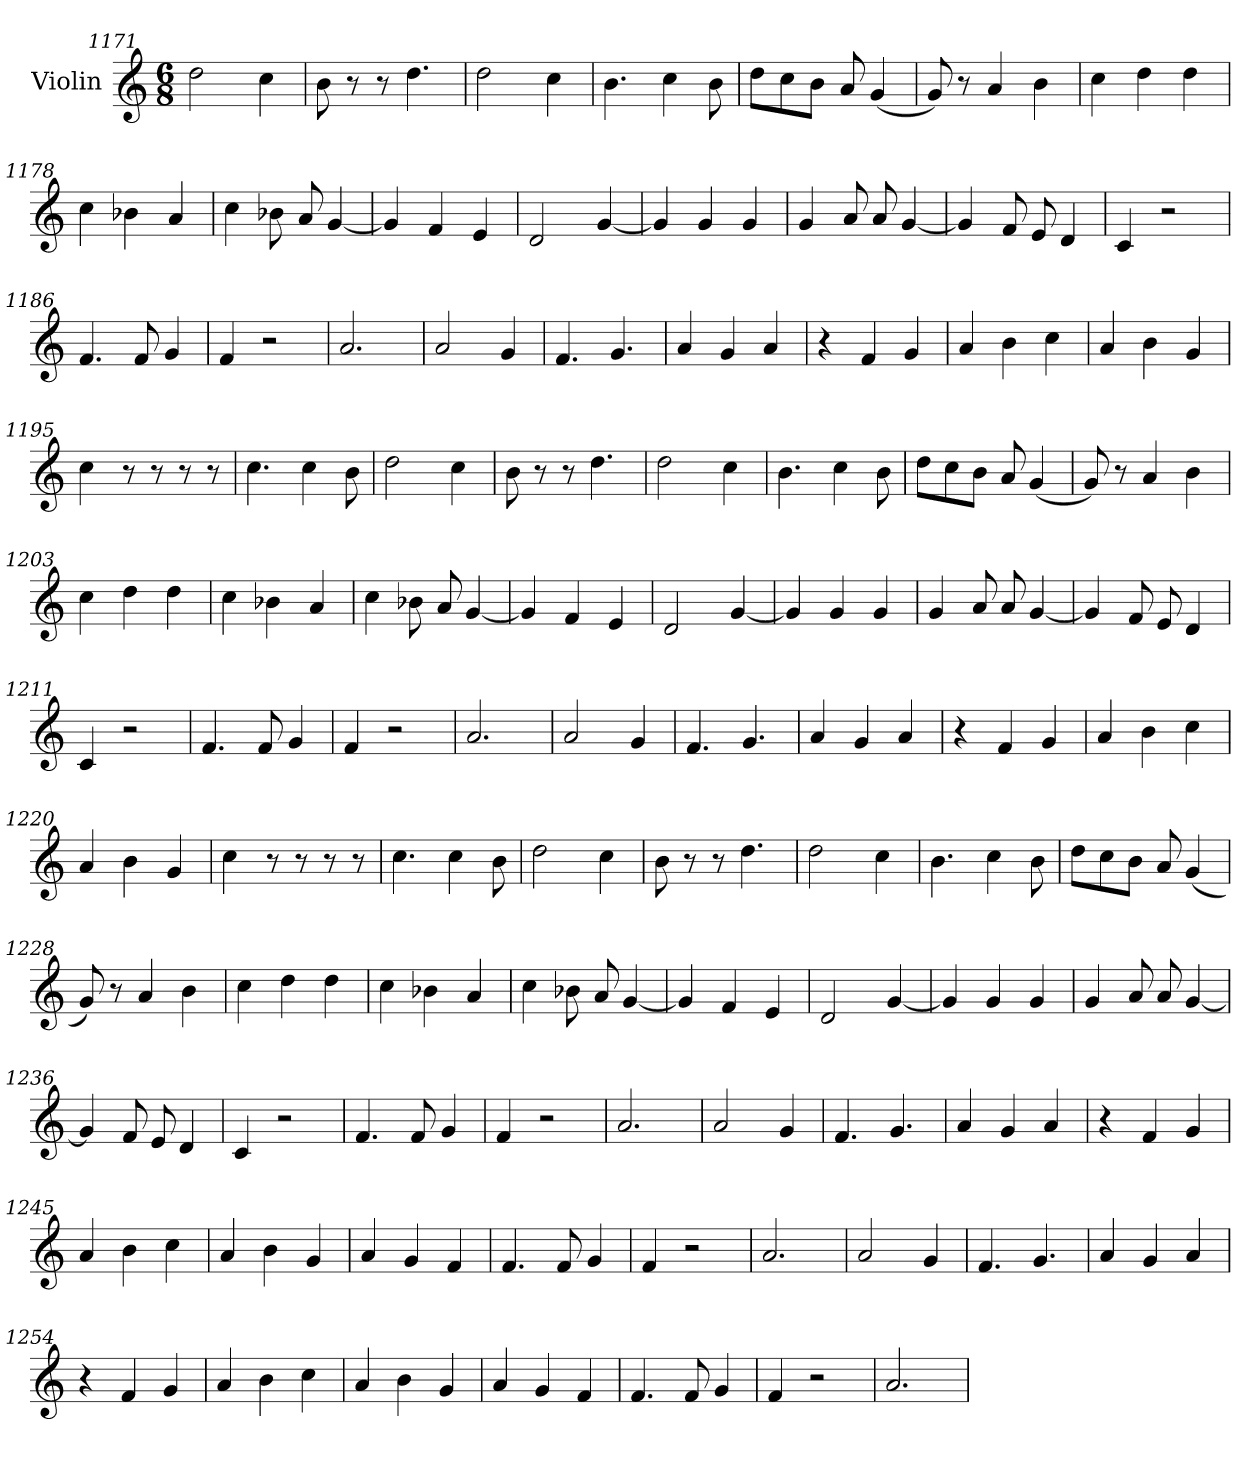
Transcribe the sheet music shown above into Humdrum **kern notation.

**kern
*part1
*staff1
*I"Violin
*clefG2
*k[]
*C:
*M6/8
=1171
2dd\
4cc\
=1172
8b\
8r
8r
4.dd\
=1173
2dd\
4cc\
=1174
4.b\
4cc\
8b\
!!LO:PB:g=z
=1175
8dd\L
8cc\
8b\J
8a/
(4g/
=1176
8g/)
8r
4a/
4b\
!!LO:PB:g=z
=1177
4cc\
4dd\
4dd\
=1178
4cc\
4b-X\
4a/
=1179
4cc\
8b-X\
8a/
[4g/
=1180
4g/]
4f/
4e/
=1181
2d/
[4g/
=1182
4g/]
4g/
4g/
=1183
4g/
8a/
8a/
[4g/
!!LO:PB:g=z
=1184
4g/]
8f/
8e/
4d/
=1185
4c/
2r
=1186
4.f/
8f/
4g/
=1187
4f/
2r
=1188
2.a/
=1189
2a/
4g/
!!LO:PB:g=z
=1190
4.f/
4.g/
=1191
4a/
4g/
4a/
!!LO:PB:g=z
=1192
4r
4f/
4g/
=1193
4a/
4b\
4cc\
=1194
4a/
4b\
4g/
=1195
4cc\
8r
8r
8r
8r
=1196
4.cc\
4cc\
8b\
!!LO:PB:g=z
=1197
2dd\
4cc\
=1198
8b\
8r
8r
4.dd\
!!LO:PB:g=z
=1199
2dd\
4cc\
=1200
4.b\
4cc\
8b\
=1201
8dd\L
8cc\
8b\J
8a/
(4g/
=1202
8g/)
8r
4a/
4b\
=1203
4cc\
4dd\
4dd\
!!LO:PB:g=z
=1204
4cc\
4b-X\
4a/
=1205
4cc\
8b-X\
8a/
[4g/
!!LO:PB:g=z
=1206
4g/]
4f/
4e/
=1207
2d/
[4g/
=1208
4g/]
4g/
4g/
=1209
4g/
8a/
8a/
[4g/
=1210
4g/]
8f/
8e/
4d/
!!LO:PB:g=z
=1211
4c/
2r
=1212
4.f/
8f/
4g/
!!LO:PB:g=z
=1213
4f/
2r
=1214
2.a/
=1215
2a/
4g/
=1216
4.f/
4.g/
=1217
4a/
4g/
4a/
=1218
4r
4f/
4g/
!!LO:PB:g=z
=1219
4a/
4b\
4cc\
=1220
4a/
4b\
4g/
!!LO:PB:g=z
=1221
4cc\
8r
8r
8r
8r
=1222
4.cc\
4cc\
8b\
=1223
2dd\
4cc\
=1224
8b\
8r
8r
4.dd\
=1225
2dd\
4cc\
!!LO:PB:g=z
=1226
4.b\
4cc\
8b\
=1227
8dd\L
8cc\
8b\J
8a/
(4g/
!!LO:PB:g=z
=1228
8g/)
8r
4a/
4b\
=1229
4cc\
4dd\
4dd\
=1230
4cc\
4b-X\
4a/
=1231
4cc\
8b-X\
8a/
[4g/
=1232
4g/]
4f/
4e/
!!LO:PB:g=z
=1233
2d/
[4g/
=1234
4g/]
4g/
4g/
!!LO:PB:g=z
=1235
4g/
8a/
8a/
[4g/
=1236
4g/]
8f/
8e/
4d/
=1237
4c/
2r
=1238
4.f/
8f/
4g/
=1239
4f/
2r
=1240
2.a/
=1241
2a/
4g/
=1242
4.f/
4.g/
!!LO:PB:g=z
=1243
4a/
4g/
4a/
=1244
4r
4f/
4g/
=1245
4a/
4b\
4cc\
=1246
4a/
4b\
4g/
=1247
4a/
4g/
4f/
=1248
4.f/
8f/
4g/
!!LO:PB:g=z
=1249
4f/
2r
=1250
2.a/
!!LO:PB:g=z
=1251
2a/
4g/
=1252
4.f/
4.g/
=1253
4a/
4g/
4a/
=1254
4r
4f/
4g/
=1255
4a/
4b\
4cc\
=1256
4a/
4b\
4g/
!!LO:PB:g=z
=1257
4a/
4g/
4f/
=1258
4.f/
8f/
4g/
!!LO:PB:g=z
=1259
4f/
2r
=1260
2.a/
=
*-
